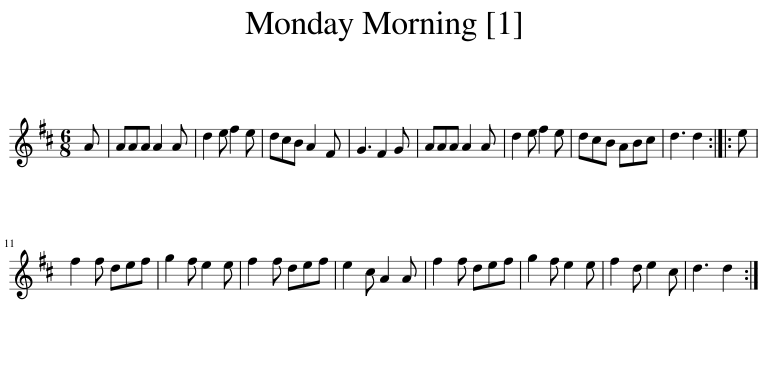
X:1
L:1/8
M:6/8
I:linebreak $
K:D
V:1 treble
V:1
 A | AAA A2 A | d2 e f2 e | dcB A2 F | G3 F2 G | %5
 AAA A2 A | d2 e f2 e | dcB ABc | d3 d2 :: e |$ %10
 f2 f def | g2 f e2 e | f2 f def | e2 c A2 A | f2 f def | %15
 g2 f e2 e | f2 d e2 c | d3 d2 :| %18
